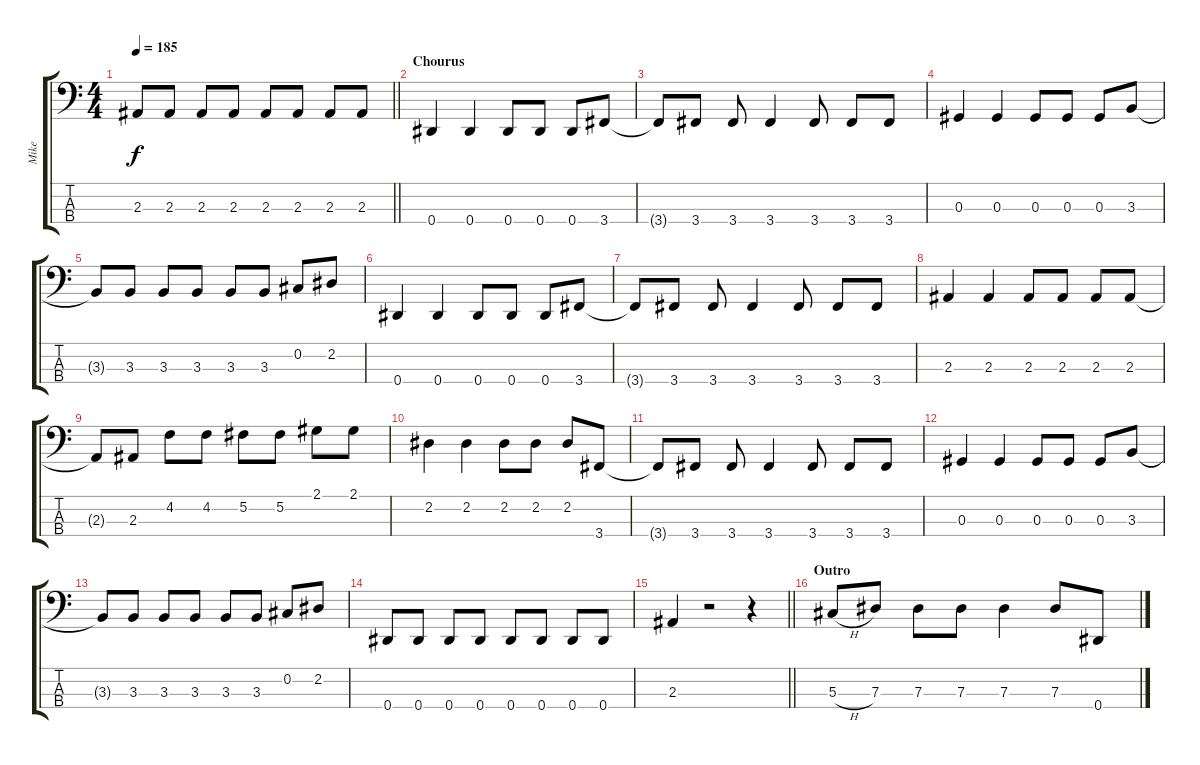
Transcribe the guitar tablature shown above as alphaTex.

\track ("Mike" "Mike") {instrument electricbasspick}
\staff {score tabs}
\tuning (Gb2 Db2 Ab1 Eb1) {hide}
\ts (4 4)
\tempo 185
\clef f4
\barLineRight lightlight
\ks c
2.3.8{dy f} 2.3.8 2.3.8 2.3.8 2.3.8 2.3.8 2.3.8 2.3.8 |
\section ("" "Chourus")
0.4.4 0.4.4 0.4.8 0.4.8 0.4.8 3.4.8 |
3.4{t}.8 3.4.8 3.4.8 3.4.4 3.4.8 3.4.8 3.4.8 |
0.3.4 0.3.4 0.3.8 0.3.8 0.3.8 3.3.8 |
3.3{t}.8 3.3.8 3.3.8 3.3.8 3.3.8 3.3.8 0.2.8 2.2.8 |
0.4.4 0.4.4 0.4.8 0.4.8 0.4.8 3.4.8 |
3.4{t}.8 3.4.8 3.4.8 3.4.4 3.4.8 3.4.8 3.4.8 |
2.3.4 2.3.4 2.3.8 2.3.8 2.3.8 2.3.8 |
2.3{t}.8 2.3.8 4.2.8 4.2.8 5.2.8 5.2.8 2.1.8 2.1.8 |
2.2.4 2.2.4 2.2.8 2.2.8 2.2.8 3.4.8 |
3.4{t}.8 3.4.8 3.4.8 3.4.4 3.4.8 3.4.8 3.4.8 |
0.3.4 0.3.4 0.3.8 0.3.8 0.3.8 3.3.8 |
3.3{t}.8 3.3.8 3.3.8 3.3.8 3.3.8 3.3.8 0.2.8 2.2.8 |
0.4.8 0.4.8 0.4.8 0.4.8 0.4.8 0.4.8 0.4.8 0.4.8 |
\barLineRight lightlight
2.3.4 r.2 r.4 |
\section ("" "Outro")
5.3{h}.8 7.3.8 7.3.8 7.3.8 7.3.4 7.3.8 0.4.8
